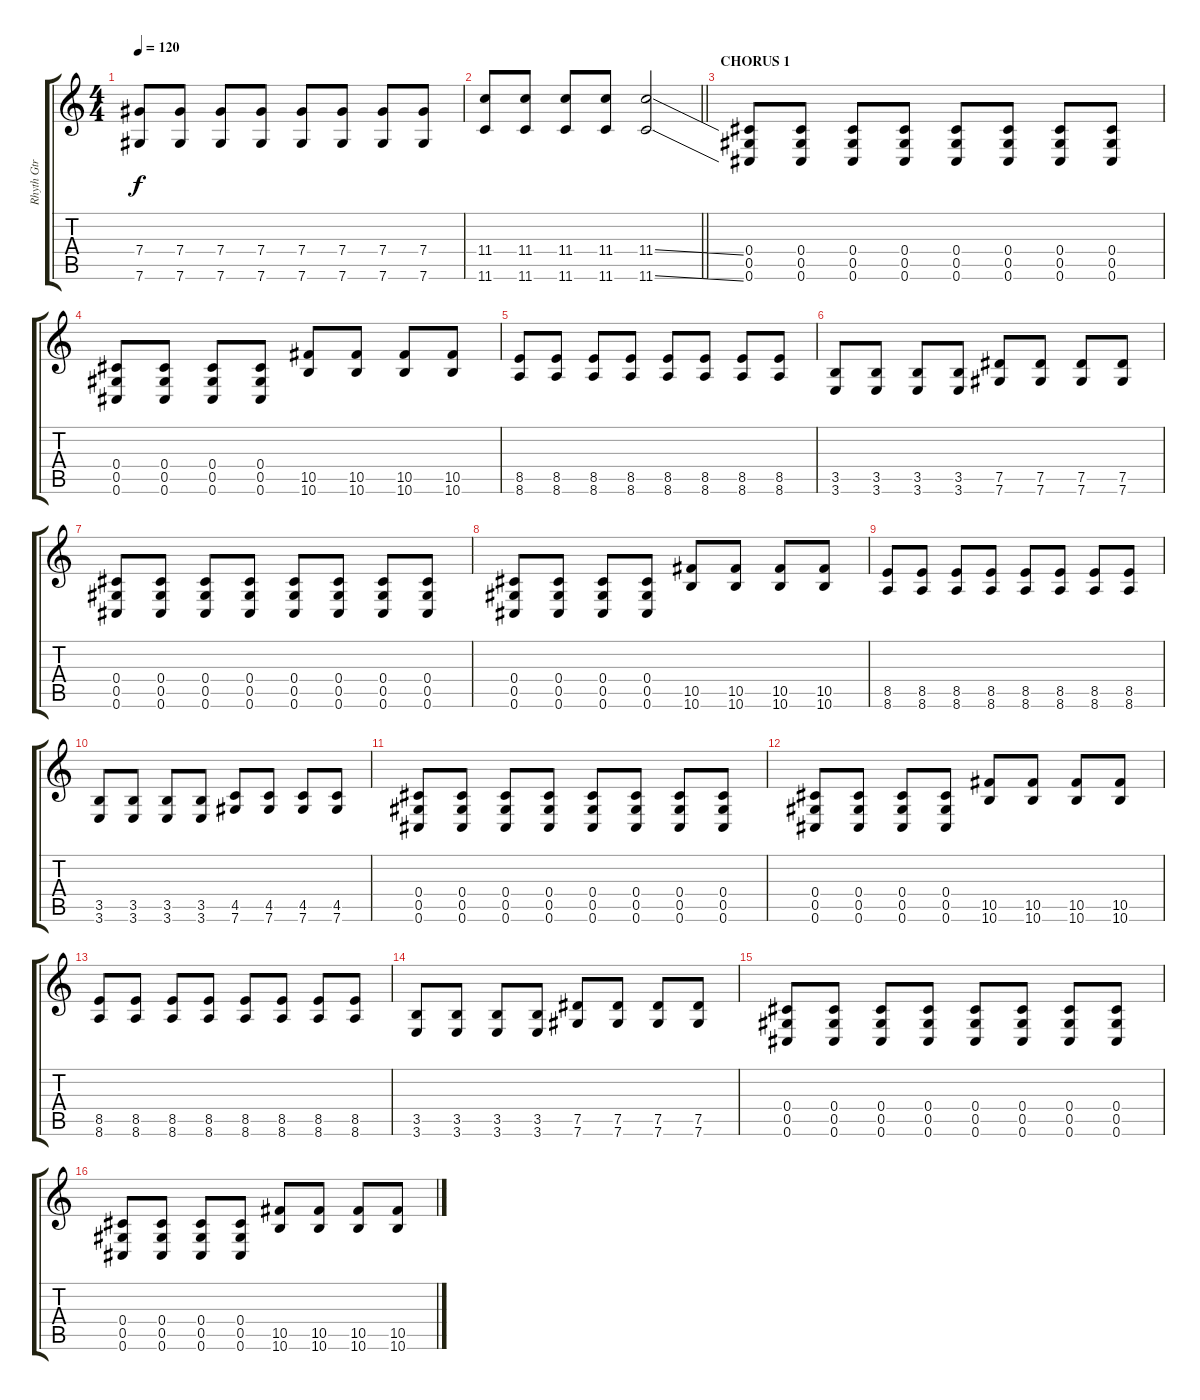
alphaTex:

\track ("Rhyth Gtr L" "Rhyth Gtr ") {instrument distortionguitar}
\staff {score tabs}
\tuning (Eb4 Ab3 Gb3 Db3 Ab2 Db2) {hide}
\ts (4 4)
\tempo 120
\clef g2
\ks c
(7.4 7.6).8{dy f} (7.4 7.6).8 (7.4 7.6).8 (7.4 7.6).8 (7.4 7.6).8 (7.4 7.6).8 (7.4 7.6).8 (7.4 7.6).8 |
\barLineRight lightlight
(11.4 11.6).8 (11.4 11.6).8 (11.4 11.6).8 (11.4 11.6).8 (11.4{ss} 11.6{ss}).2 |
\section ("" "CHORUS 1")
(0.4 0.5 0.6).8 (0.4 0.5 0.6).8 (0.4 0.5 0.6).8 (0.4 0.5 0.6).8 (0.4 0.5 0.6).8 (0.4 0.5 0.6).8 (0.4 0.5 0.6).8 (0.4 0.5 0.6).8 |
(0.4 0.5 0.6).8 (0.4 0.5 0.6).8 (0.4 0.5 0.6).8 (0.4 0.5 0.6).8 (10.5 10.6).8 (10.5 10.6).8 (10.5 10.6).8 (10.5 10.6).8 |
(8.5 8.6).8 (8.5 8.6).8 (8.5 8.6).8 (8.5 8.6).8 (8.5 8.6).8 (8.5 8.6).8 (8.5 8.6).8 (8.5 8.6).8 |
(3.5 3.6).8 (3.5 3.6).8 (3.5 3.6).8 (3.5 3.6).8 (7.5 7.6).8 (7.5 7.6).8 (7.5 7.6).8 (7.5 7.6).8 |
(0.4 0.5 0.6).8 (0.4 0.5 0.6).8 (0.4 0.5 0.6).8 (0.4 0.5 0.6).8 (0.4 0.5 0.6).8 (0.4 0.5 0.6).8 (0.4 0.5 0.6).8 (0.4 0.5 0.6).8 |
(0.4 0.5 0.6).8 (0.4 0.5 0.6).8 (0.4 0.5 0.6).8 (0.4 0.5 0.6).8 (10.5 10.6).8 (10.5 10.6).8 (10.5 10.6).8 (10.5 10.6).8 |
(8.5 8.6).8 (8.5 8.6).8 (8.5 8.6).8 (8.5 8.6).8 (8.5 8.6).8 (8.5 8.6).8 (8.5 8.6).8 (8.5 8.6).8 |
(3.5 3.6).8 (3.5 3.6).8 (3.5 3.6).8 (3.5 3.6).8 (4.5 7.6).8 (4.5 7.6).8 (4.5 7.6).8 (4.5 7.6).8 |
(0.4 0.5 0.6).8 (0.4 0.5 0.6).8 (0.4 0.5 0.6).8 (0.4 0.5 0.6).8 (0.4 0.5 0.6).8 (0.4 0.5 0.6).8 (0.4 0.5 0.6).8 (0.4 0.5 0.6).8 |
(0.4 0.5 0.6).8 (0.4 0.5 0.6).8 (0.4 0.5 0.6).8 (0.4 0.5 0.6).8 (10.5 10.6).8 (10.5 10.6).8 (10.5 10.6).8 (10.5 10.6).8 |
(8.5 8.6).8 (8.5 8.6).8 (8.5 8.6).8 (8.5 8.6).8 (8.5 8.6).8 (8.5 8.6).8 (8.5 8.6).8 (8.5 8.6).8 |
(3.5 3.6).8 (3.5 3.6).8 (3.5 3.6).8 (3.5 3.6).8 (7.5 7.6).8 (7.5 7.6).8 (7.5 7.6).8 (7.5 7.6).8 |
(0.4 0.5 0.6).8 (0.4 0.5 0.6).8 (0.4 0.5 0.6).8 (0.4 0.5 0.6).8 (0.4 0.5 0.6).8 (0.4 0.5 0.6).8 (0.4 0.5 0.6).8 (0.4 0.5 0.6).8 |
(0.4 0.5 0.6).8 (0.4 0.5 0.6).8 (0.4 0.5 0.6).8 (0.4 0.5 0.6).8 (10.5 10.6).8 (10.5 10.6).8 (10.5 10.6).8 (10.5 10.6).8
